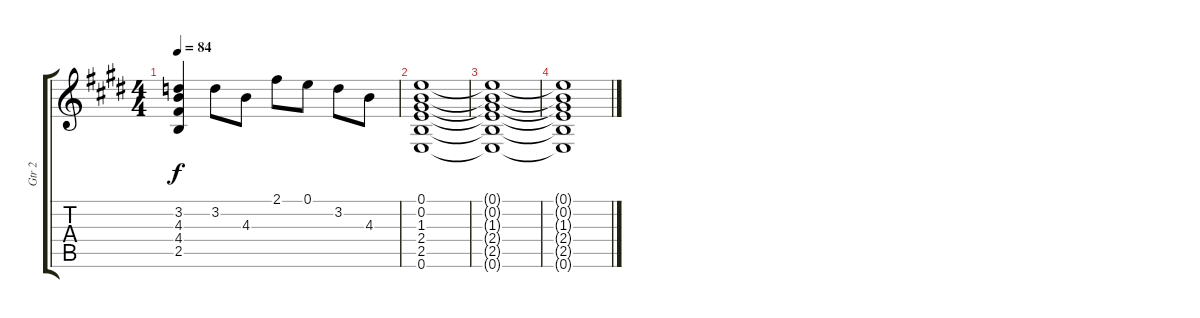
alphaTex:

\track ("Gtr 2" "Gtr 2") {instrument overdrivenguitar}
\staff {score tabs}
\tuning (E4 B3 G3 D3 A2 E2) {hide}
\ts (4 4)
\tempo 84
\clef g2
\ks e
(3.2 4.3 4.4 2.5).4{dy f} 3.2.8 4.3.8 2.1.8 0.1.8 3.2.8 4.3.8 |
(0.1 0.2 1.3 2.4 2.5 0.6).1 |
(0.1{t} 0.2{t} 1.3{t} 2.4{t} 2.5{t} 0.6{t}).1 |
(0.1{t} 0.2{t} 1.3{t} 2.4{t} 2.5{t} 0.6{t}).1
